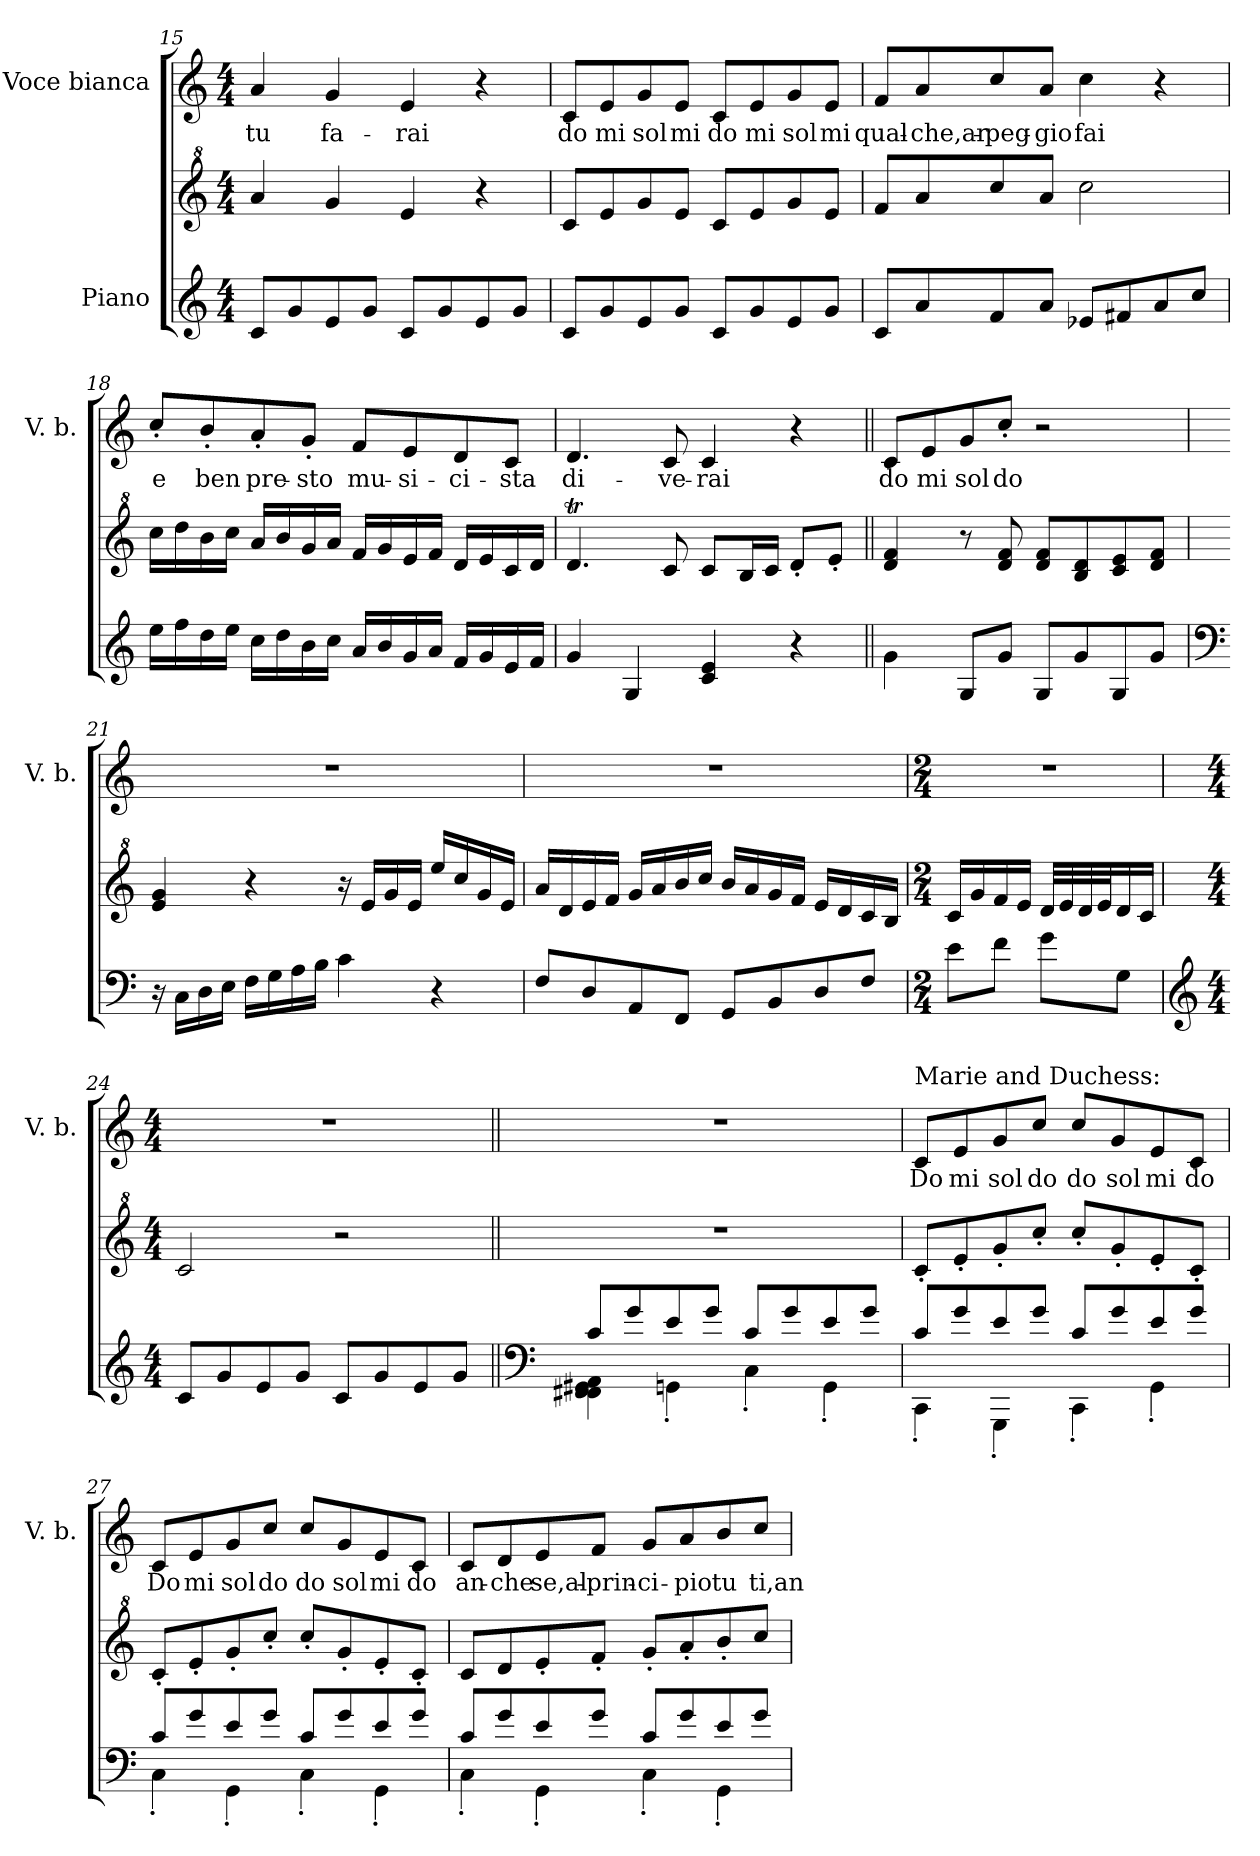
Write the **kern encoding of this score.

**kern	**kern	**kern	**text
*part2	*part2	*part1	*part1
*staff3	*staff2	*staff1	*staff1
*I"Piano	*	*I"Voce bianca	*
*	*	*I'V. b.	*
*clefG2	*clefG^2	*clefG2	*
*k[]	*k[]	*k[]	*
*M4/4	*M4/4	*M4/4	*
=15	=15	=15	=15
!	!	!	!LO:LY:b
8c/L	4aa/	4a/	tu
8g/	.	.	.
!	!	!	!LO:LY:b
8e/	4gg/	4g/	fa-
8g/J	.	.	.
!	!	!	!LO:LY:b
8c/L	4ee/	4e/	-rai
8g/	.	.	.
8e/	4r	4r	.
8g/J	.	.	.
=16	=16	=16	=16
!	!	!	!LO:LY:b
8c/L	8cc/L	8c/L	do
!	!	!	!LO:LY:b
8g/	8ee/	8e/	mi
!	!	!	!LO:LY:b
8e/	8gg/	8g/	sol
!	!	!	!LO:LY:b
8g/J	8ee/J	8e/J	mi
!	!	!	!LO:LY:b
8c/L	8cc/L	8c/L	do
!	!	!	!LO:LY:b
8g/	8ee/	8e/	mi
!	!	!	!LO:LY:b
8e/	8gg/	8g/	sol
!	!	!	!LO:LY:b
8g/J	8ee/J	8e/J	mi
!!LO:LB:g=z
=17	=17	=17	=17
!	!	!	!LO:LY:b
8c/L	8ff/L	8f/L	qual-
!	!	!	!LO:LY:b
8a/	8aa/	8a/	-che,ar-
!	!	!	!LO:LY:b
8f/	8ccc/	8cc/	-peg-
!	!	!	!LO:LY:b
8a/J	8aa/J	8a/J	-gio
!	!	!	!LO:LY:b
8e-X/L	2ccc\	4cc\	fai
8f#X/	.	.	.
8a/	.	4r	.
8cc/J	.	.	.
=18	=18	=18	=18
!	!	!	!LO:LY:b
16ee\LL	16ccc\LL	8cc'/L	e
16ff\	16ddd\	.	.
!	!	!	!LO:LY:b
16dd\	16bb\	8b'/	ben
16ee\JJ	16ccc\JJ	.	.
!	!	!	!LO:LY:b
16cc\LL	16aa/LL	8a'/	pre-
16dd\	16bb/	.	.
!	!	!	!LO:LY:b
16b\	16gg/	8g'/J	-sto
16cc\JJ	16aa/JJ	.	.
!	!	!	!LO:LY:b
16a/LL	16ff/LL	8f/L	mu-
16b/	16gg/	.	.
!	!	!	!LO:LY:b
16g/	16ee/	8e/	-si-
16a/JJ	16ff/JJ	.	.
!	!	!	!LO:LY:b
16f/LL	16dd/LL	8d/	-ci-
16g/	16ee/	.	.
!	!	!	!LO:LY:b
16e/	16cc/	8c/J	-sta
16f/JJ	16dd/JJ	.	.
=19	=19	=19	=19
!	!	!	!LO:LY:b
4g/	4.ddT/	4.d/	di-
4G/	.	.	.
!	!	!	!LO:LY:b
.	8cc/	8c/	-ve-
!	!	!	!LO:LY:b
4c/ 4e/	8cc/L	4c/	-rai
.	16b/L	.	.
.	16cc/JJ	.	.
4r	8dd'/L	4r	.
.	8ee'/J	.	.
!!LO:LB:g=z
=20||	=20||	=20||	=20||
!	!	!	!LO:LY:b
4g\	4dd/ 4ff/	8c/L	do
!	!	!	!LO:LY:b
.	.	8e/	mi
!	!	!	!LO:LY:b
8G/L	8r	8g/	sol
!	!	!	!LO:LY:b
8g/J	8dd/ 8ff/	8cc'/J	do
8G/L	8dd/ 8ff/L	2r	.
8g/	8b/ 8dd/	.	.
8G/	8cc/ 8ee/	.	.
8g/J	8dd/ 8ff/J	.	.
=21	=21	=21	=21
*clefF4	*	*	*
16r	4ee/ 4gg/	1r	.
16C\LL	.	.	.
16D\	.	.	.
16E\JJ	.	.	.
16F\LL	4r	.	.
16G\	.	.	.
16A\	.	.	.
16B\JJ	.	.	.
4c\	16r	.	.
.	16ee/LL	.	.
.	16gg/	.	.
.	16ee/JJ	.	.
4r	16eee/LL	.	.
.	16ccc/	.	.
.	16gg/	.	.
.	16ee/JJ	.	.
=22	=22	=22	=22
8F/L	16aa/LL	1r	.
.	16dd/	.	.
8D/	16ee/	.	.
.	16ff/JJ	.	.
8AA/	16gg/LL	.	.
.	16aa/	.	.
8FF/J	16bb/	.	.
.	16ccc/JJ	.	.
8GG/L	16bb/LL	.	.
.	16aa/	.	.
8BB/	16gg/	.	.
.	16ff/JJ	.	.
8D/	16ee/LL	.	.
.	16dd/	.	.
8F/J	16cc/	.	.
.	16b/JJ	.	.
!!LO:PB:g=z
=23	=23	=23	=23
*M2/4	*M2/4	*M2/4	*
8e\L	16cc/LL	2r	.
.	16gg/	.	.
8f\J	16ff/	.	.
.	16ee/JJ	.	.
8g\L	32dd/LLL	.	.
.	32ee/	.	.
.	32dd/	.	.
.	32ee/J	.	.
8G\J	16dd/	.	.
.	16cc/JJ	.	.
=24	=24	=24	=24
*clefG2	*	*	*
*M4/4	*M4/4	*M4/4	*
8c/L	2cc/	1r	.
8g/	.	.	.
8e/	.	.	.
8g/J	.	.	.
8c/L	2r	.	.
8g/	.	.	.
8e/	.	.	.
8g/J	.	.	.
=25||	=25||	=25||	=25||
*clefF4	*	*	*
*^	*	*	*
8c/L	4FF\ 4FF#X\ 4GG#X\ 4AA\	1r	1r	.
8g/	.	.	.	.
8e/	4GGn'\	.	.	.
8g/J	.	.	.	.
8c/L	4C'\	.	.	.
8g/	.	.	.	.
8e/	4GG'\	.	.	.
8g/J	.	.	.	.
!!LO:LB:g=z
=26	=26	=26	=26	=26
!	!	!	!LO:TX:a:t=Marie and Duchess&colon;	!
!	!	!	!	!LO:LY:b
8c/L	4CC'\	8cc'/L	8c/L	Do
!	!	!	!	!LO:LY:b
8g/	.	8ee'/	8e/	mi
!	!	!	!	!LO:LY:b
8e/	4GGG'\	8gg'/	8g/	sol
!	!	!	!	!LO:LY:b
8g/J	.	8ccc'/J	8cc/J	do
!	!	!	!	!LO:LY:b
8c/L	4CC'\	8ccc'/L	8cc/L	do
!	!	!	!	!LO:LY:b
8g/	.	8gg'/	8g/	sol
!	!	!	!	!LO:LY:b
8e/	4GG'\	8ee'/	8e/	mi
!	!	!	!	!LO:LY:b
8g/J	.	8cc'/J	8c/J	do
=27	=27	=27	=27	=27
!	!	!	!	!LO:LY:b
8c/L	4C'\	8cc'/L	8c/L	Do
!	!	!	!	!LO:LY:b
8g/	.	8ee'/	8e/	mi
!	!	!	!	!LO:LY:b
8e/	4GG'\	8gg'/	8g/	sol
!	!	!	!	!LO:LY:b
8g/J	.	8ccc'/J	8cc/J	do
!	!	!	!	!LO:LY:b
8c/L	4C'\	8ccc'/L	8cc/L	do
!	!	!	!	!LO:LY:b
8g/	.	8gg'/	8g/	sol
!	!	!	!	!LO:LY:b
8e/	4GG'\	8ee'/	8e/	mi
!	!	!	!	!LO:LY:b
8g/J	.	8cc'/J	8c/J	do
=28	=28	=28	=28	=28
!	!	!	!	!LO:LY:b
8c/L	4C'\	8cc/L	8c/L	an-
!	!	!	!	!LO:LY:b
8g/	.	8dd/	8d/	-che
!	!	!	!	!LO:LY:b
8e/	4GG'\	8ee'/	8e/	se,al-
!	!	!	!	!LO:LY:b
8g/J	.	8ff'/J	8f/J	-prin-
!	!	!	!	!LO:LY:b
8c/L	4C'\	8gg'/L	8g/L	-ci-
!	!	!	!	!LO:LY:b
8g/	.	8aa'/	8a/	-pio
!	!	!	!	!LO:LY:b
8e/	4GG'\	8bb'/	8b/	tu
!	!	!	!	!LO:LY:b
8g/J	.	8ccc/J	8cc/J	ti,an-
*v	*v	*	*	*
=	=	=	=
*-	*-	*-	*-
